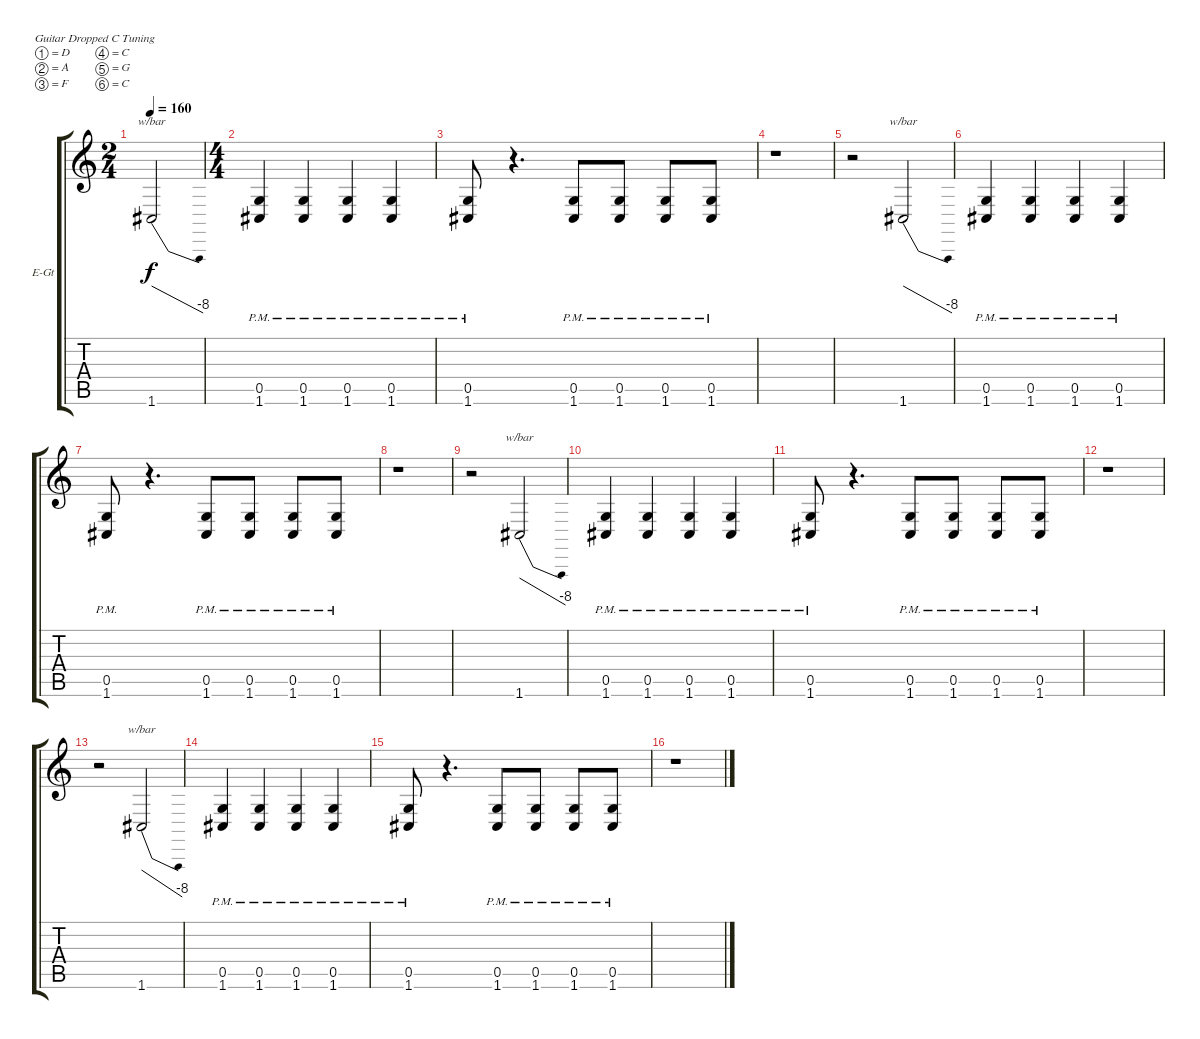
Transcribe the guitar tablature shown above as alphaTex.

\defaultSystemsLayout 4
\bracketExtendMode groupsimilarinstruments
\firstSystemTrackNameOrientation horizontal
\otherSystemsTrackNameOrientation horizontal
\track ("Guitar 1" "E-Gt") {instrument distortionguitar}
\staff {score tabs}
\tuning (D4 A3 F3 C3 G2 C2)
\ts (2 4)
\tempo 160
\clef g2
\ks c
1.6.2{tbe (dive default 0 0 59.4 -32) dy f} |
\ts (4 4)
(1.6{pm} 0.5{pm}).4 (1.6{pm} 0.5{pm}).4 (1.6{pm} 0.5{pm}).4 (1.6{pm} 0.5{pm}).4 |
(1.6{pm} 0.5{pm}).8 r.4{d} (1.6{pm} 0.5{pm}).8 (1.6{pm} 0.5{pm}).8 (1.6{pm} 0.5{pm}).8 (1.6{pm} 0.5{pm}).8 |
r.1 |
r.2 1.6.2{tbe (dive default 0 0 59.4 -32)} |
(1.6{pm} 0.5{pm}).4 (1.6{pm} 0.5{pm}).4 (1.6{pm} 0.5{pm}).4 (1.6{pm} 0.5{pm}).4 |
(1.6{pm} 0.5{pm}).8 r.4{d} (1.6{pm} 0.5{pm}).8 (1.6{pm} 0.5{pm}).8 (1.6{pm} 0.5{pm}).8 (1.6{pm} 0.5{pm}).8 |
r.1 |
r.2 1.6.2{tbe (dive default 0 0 59.4 -32)} |
(1.6{pm} 0.5{pm}).4 (1.6{pm} 0.5{pm}).4 (1.6{pm} 0.5{pm}).4 (1.6{pm} 0.5{pm}).4 |
(1.6{pm} 0.5{pm}).8 r.4{d} (1.6{pm} 0.5{pm}).8 (1.6{pm} 0.5{pm}).8 (1.6{pm} 0.5{pm}).8 (1.6{pm} 0.5{pm}).8 |
r.1 |
r.2 1.6.2{tbe (dive default 0 0 59.4 -32)} |
(1.6{pm} 0.5{pm}).4 (1.6{pm} 0.5{pm}).4 (1.6{pm} 0.5{pm}).4 (1.6{pm} 0.5{pm}).4 |
(1.6{pm} 0.5{pm}).8 r.4{d} (1.6{pm} 0.5{pm}).8 (1.6{pm} 0.5{pm}).8 (1.6{pm} 0.5{pm}).8 (1.6{pm} 0.5{pm}).8 |
r.1
